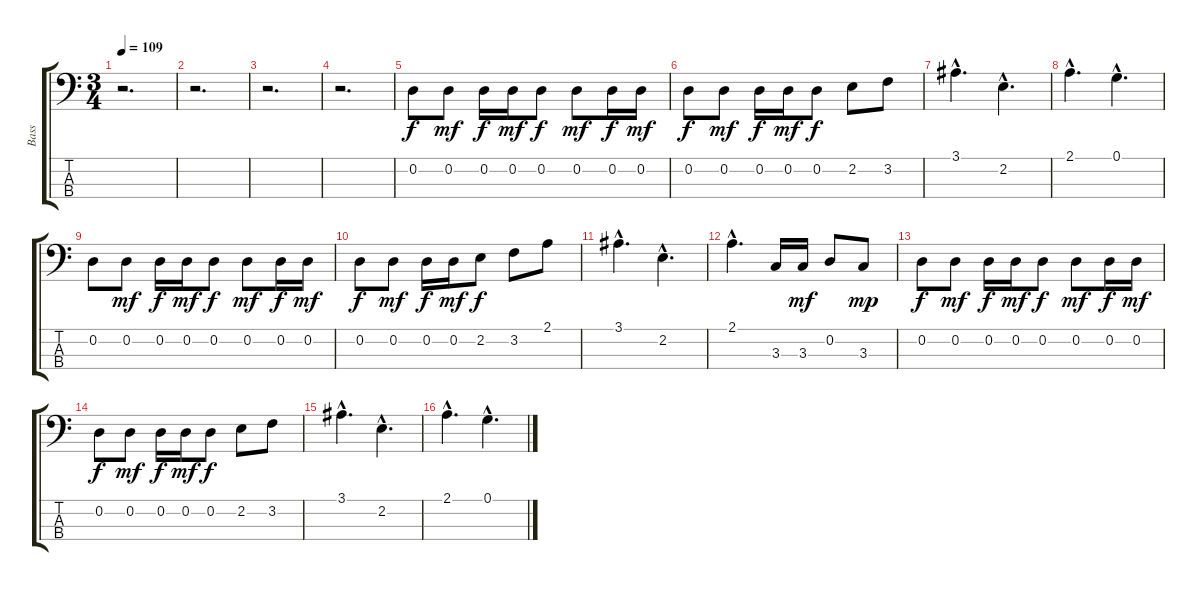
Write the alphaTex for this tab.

\track ("Bass" "Bass") {instrument electricbassfinger}
\staff {score tabs}
\tuning (G2 D2 A1 D1) {hide}
\ts (3 4)
\tempo 109
\clef f4
\ks c
r.2{d dy f} |
r.2{d} |
r.2{d} |
r.2{d} |
0.2.8 0.2.8{dy mf} 0.2.16{dy f} 0.2.16{dy mf} 0.2.8{dy f} 0.2.8{dy mf} 0.2.16{dy f} 0.2.16{dy mf} |
0.2.8{dy f} 0.2.8{dy mf} 0.2.16{dy f} 0.2.16{dy mf} 0.2.8{dy f} 2.2.8 3.2.8 |
3.1{hac}.4{d} 2.2{hac}.4{d} |
2.1{hac}.4{d} 0.1{hac}.4{d} |
0.2.8 0.2.8{dy mf} 0.2.16{dy f} 0.2.16{dy mf} 0.2.8{dy f} 0.2.8{dy mf} 0.2.16{dy f} 0.2.16{dy mf} |
0.2.8{dy f} 0.2.8{dy mf} 0.2.16{dy f} 0.2.16{dy mf} 2.2.8{dy f} 3.2.8 2.1.8 |
3.1{hac}.4{d} 2.2{hac}.4{d} |
2.1{hac}.4{d} 3.3.16 3.3.16{dy mf} 0.2.8 3.3.8{dy mp} |
0.2.8{dy f} 0.2.8{dy mf} 0.2.16{dy f} 0.2.16{dy mf} 0.2.8{dy f} 0.2.8{dy mf} 0.2.16{dy f} 0.2.16{dy mf} |
0.2.8{dy f} 0.2.8{dy mf} 0.2.16{dy f} 0.2.16{dy mf} 0.2.8{dy f} 2.2.8 3.2.8 |
3.1{hac}.4{d} 2.2{hac}.4{d} |
2.1{hac}.4{d} 0.1{hac}.4{d}
